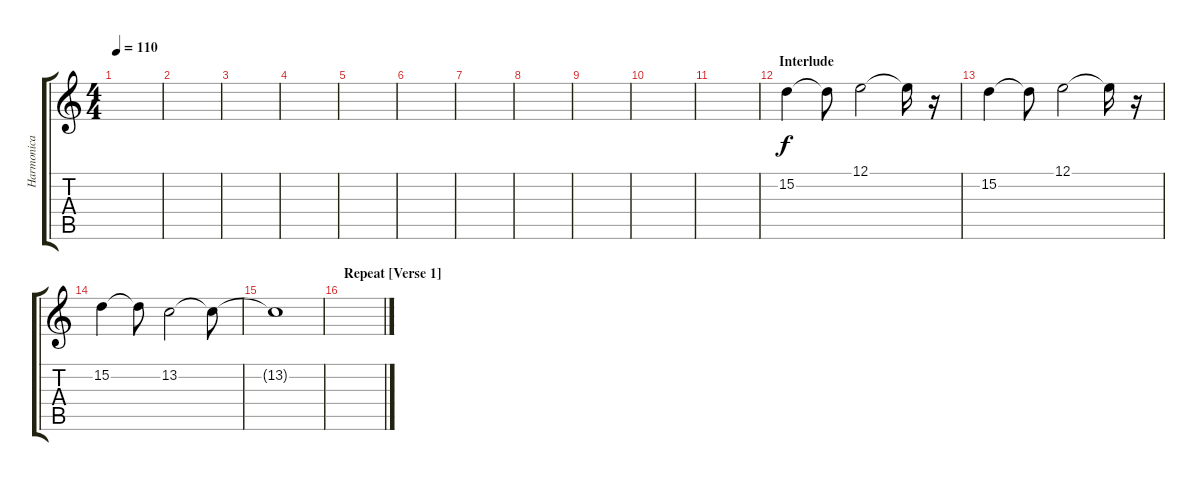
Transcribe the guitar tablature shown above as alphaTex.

\track ("Harmonica" "Harmonica") {instrument harmonica}
\staff {score tabs}
\tuning (E4 B3 G3 D3 A2 E2) {hide}
\ts (4 4)
\tempo 110
\clef g2
\ks c
|
|
|
|
|
|
|
|
|
|
|
\section ("" "Interlude")
15.2.4 15.2{t}.8 12.1.2 12.1{t}.16 r.16 |
15.2.4 15.2{t}.8 12.1.2 12.1{t}.16 r.16 |
15.2.4 15.2{t}.8 13.2.2 13.2{t}.8 |
13.2{t}.1{volume 3} |
\section ("" "Repeat [Verse 1]")
